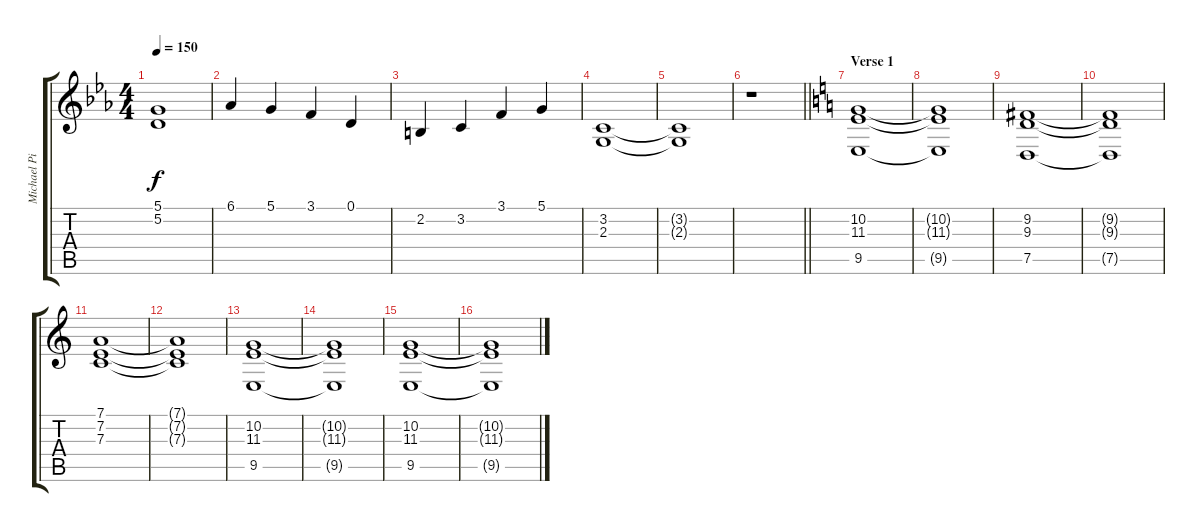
\track ("Michael Pinnella" "Michael Pi") {instrument synthstrings1}
\staff {score tabs}
\tuning (D4 A3 F3 C3 G2 D2) {hide}
\ts (4 4)
\tempo 150
\clef g2
\ks cminor
(5.1 5.2).1{dy f} |
6.1.4 5.1.4 3.1.4 0.1.4 |
2.2.4 3.2.4 3.1.4 5.1.4 |
(3.2 2.3).1 |
(3.2{t} 2.3{t}).1 |
\barLineRight lightlight
r.1 |
\section ("" "Verse 1")
\ks c
(10.2 11.3 9.5).1 |
(10.2{t} 11.3{t} 9.5{t}).1 |
(9.2 9.3 7.5).1 |
(9.2{t} 9.3{t} 7.5{t}).1 |
(7.1 7.2 7.3).1 |
(7.1{t} 7.2{t} 7.3{t}).1 |
(10.2 11.3 9.5).1 |
(10.2{t} 11.3{t} 9.5{t}).1 |
(10.2 11.3 9.5).1 |
(10.2{t} 11.3{t} 9.5{t}).1
